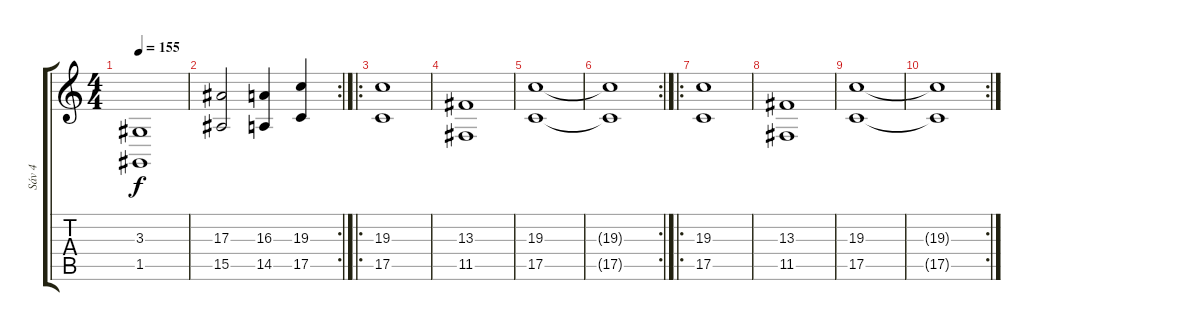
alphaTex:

\track ("Sáv 4" "Sáv 4") {instrument stringensemble1}
\staff {score tabs}
\tuning (D4 A3 F3 C3 G2 D2) {hide}
\ts (4 4)
\tempo 155
\clef g2
\ks c
(3.3 1.5).1{dy f} |
\rc 2
(17.3 15.5).2 (16.3 14.5).4 (19.3 17.5).4 |
\ro
(19.3 17.5).1 |
(13.3 11.5).1 |
(19.3 17.5).1 |
\rc 2
(19.3{t} 17.5{t}).1 |
\ro
(19.3 17.5).1 |
(13.3 11.5).1 |
(19.3 17.5).1 |
\rc 2
(19.3{t} 17.5{t}).1
